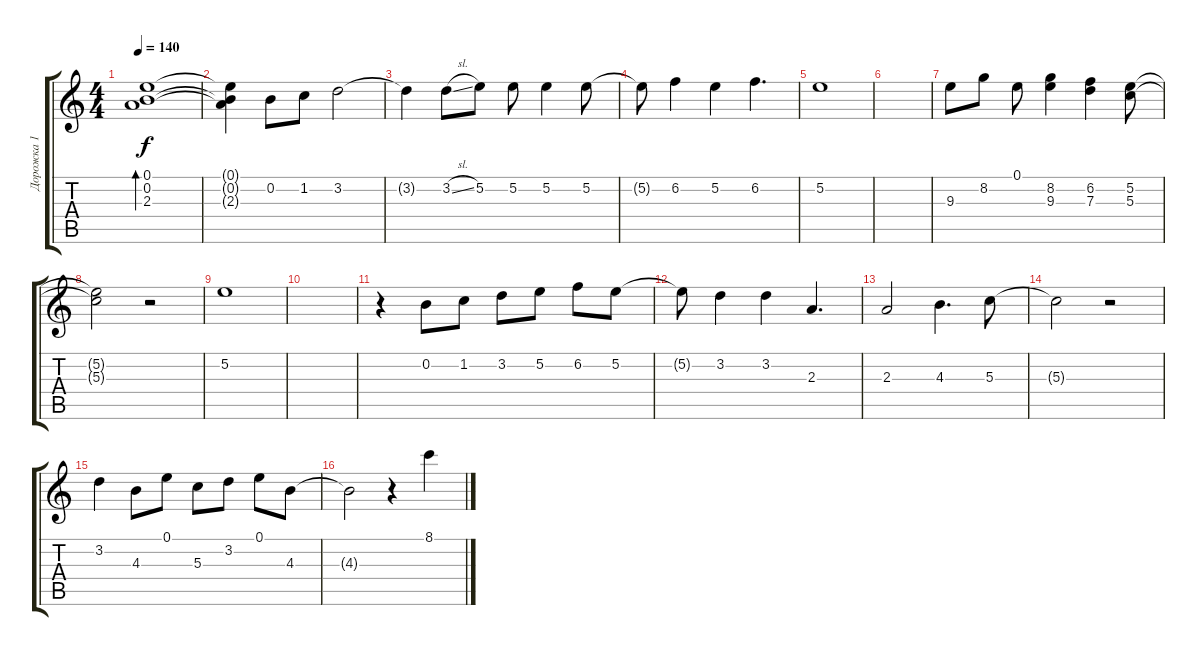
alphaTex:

\track ("Дорожка 1" "Дорожка 1") {instrument acousticguitarnylon}
\staff {score tabs}
\tuning (E4 B3 G3 D3 A2 E2) {hide}
\ts (4 4)
\tempo 140
\clef g2
\ks c
(0.1 0.2 2.3).1{bd 480 dy f} |
(0.1{t} 0.2{t} 2.3{t}).4 0.2.8 1.2.8 3.2.2 |
3.2{t}.4 3.2{sl}.8 5.2.8 5.2.8 5.2.4 5.2.8 |
5.2{t}.8 6.2.4 5.2.4 6.2.4{d} |
5.2.1 |
|
9.3.8 8.2.8 0.1.8 (8.2 9.3).4 (6.2 7.3).4 (5.2 5.3).8 |
(5.2{t} 5.3{t}).2 r.2 |
5.2.1 |
|
r.4 0.2.8 1.2.8 3.2.8 5.2.8 6.2.8 5.2.8 |
5.2{t}.8 3.2.4 3.2.4 2.3.4{d} |
2.3.2 4.3.4{d} 5.3.8 |
5.3{t}.2 r.2 |
3.2.4 4.3.8 0.1.8 5.3.8 3.2.8 0.1.8 4.3.8 |
4.3{t}.2 r.4 8.1.4
